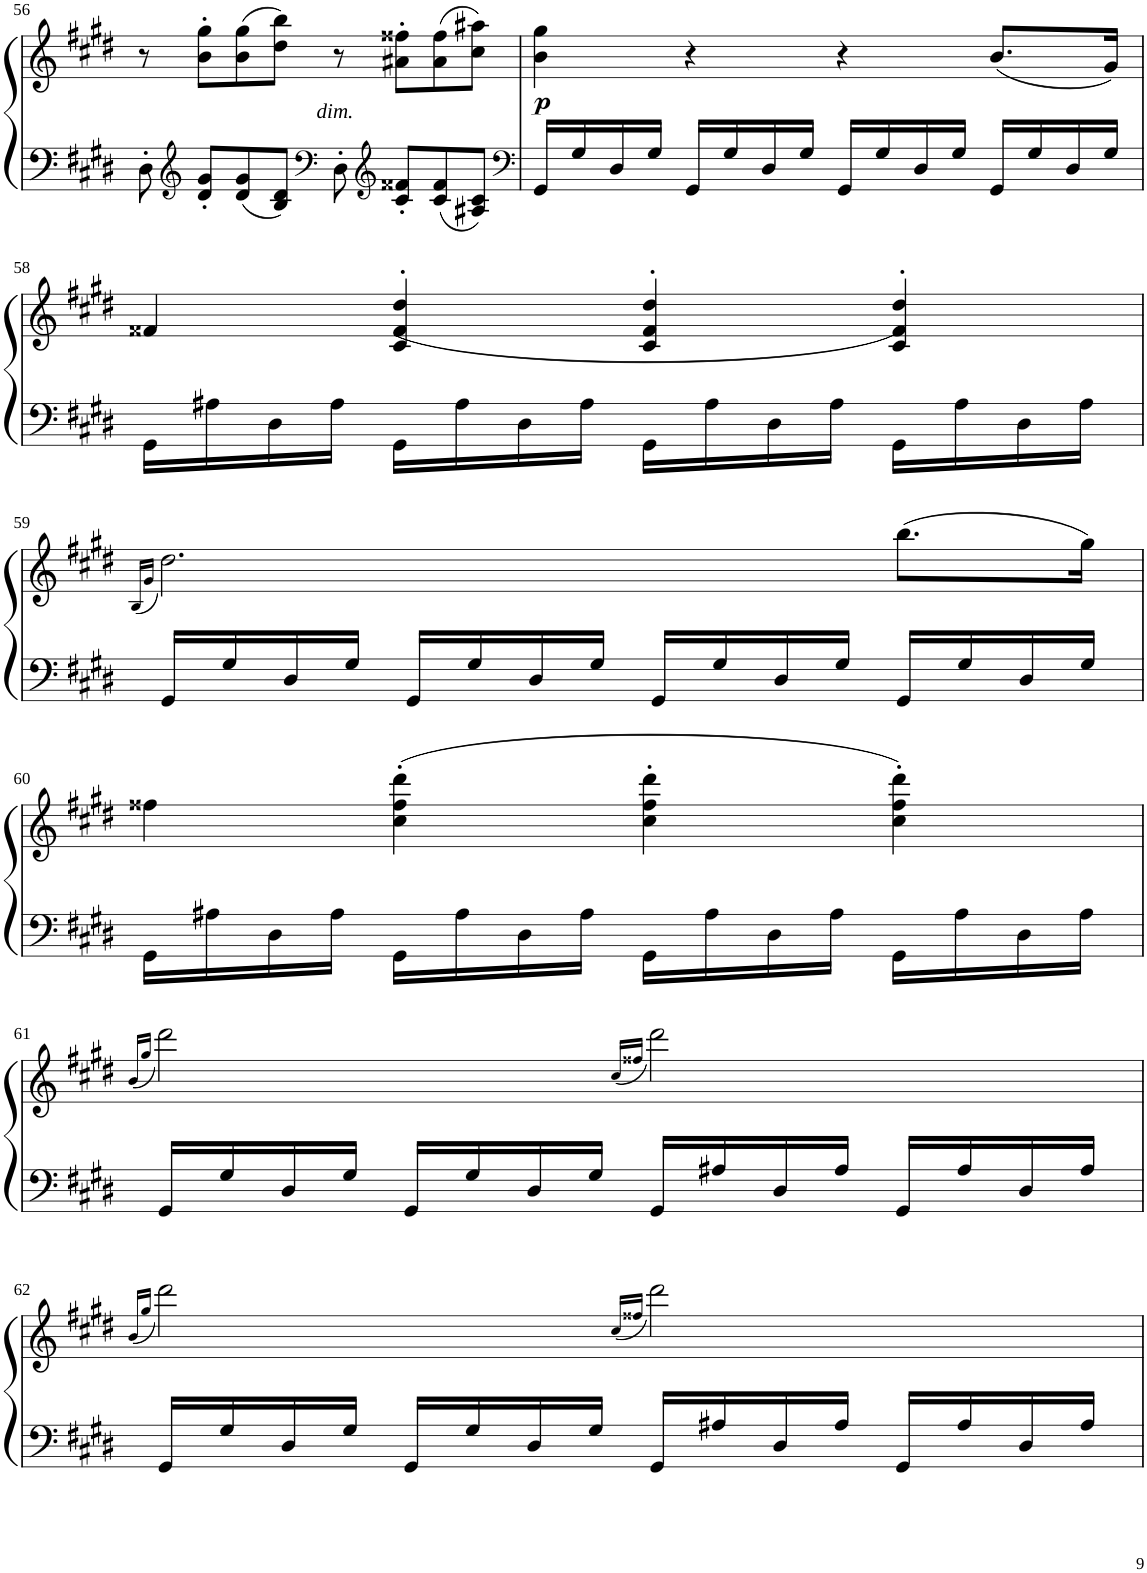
**kern	**kern	**dynam
*part1	*part1	*part1
*staff2	*staff1	*staff1/2
*I"Piano	*	*
*I'Pno	*	*
!!LO:PB:g=z
*clefF4	*clefG2	*
*k[f#c#g#d#]	*k[f#c#g#d#]	*
*M4/4	*M4/4	*
*met(c)	*met(c)	*
=56	=56	=56
8D#'\	8r	.
*clefG2	*	*
8d#/' 8g#/'L	8b\' 8gg#\'L	.
8d#/ 8g#/	(8b\ 8gg#\	.
8B/ 8d#/J	8dd#\ 8bb\J)	.
*clefF4	*	*
!	!	!LO:DY:b
8D#'\	8r	other-dynamics
*clefG2	*	*
8c#/' 8f##X/'L	8a#X\' 8ff##X\'L	.
8c#/ 8f##/	(8a#\ 8ff##\	.
8A#X/ 8c#/J	8cc#\ 8aa#X\J)	.
=57	=57	=57
*clefF4	*	*
!	!	!LO:DY:b
16GG#/LL	4b\ 4gg#\	p
16G#/	.	.
16D#/	.	.
16G#/JJ	.	.
16GG#/LL	4r	.
16G#/	.	.
16D#/	.	.
16G#/JJ	.	.
16GG#/LL	4r	.
16G#/	.	.
16D#/	.	.
16G#/JJ	.	.
16GG#/LL	(8.b/L	.
16G#/	.	.
16D#/	.	.
16G#/JJ	16g#/Jk)	.
!!LO:LB:g=z
=58	=58	=58
16GG#\LL	4f##X/	.
16A#X\	.	.
16D#\	.	.
16A#\JJ	.	.
16GG#\LL	(4c#/'> 4f##/'> 4dd#/'>	.
16A#\	.	.
16D#\	.	.
16A#\JJ	.	.
16GG#\LL	4c#/'> 4f##/'> 4dd#/'>	.
16A#\	.	.
16D#\	.	.
16A#\JJ	.	.
16GG#\LL	4c#/'> 4f##/'> 4dd#/'>)	.
16A#\	.	.
16D#\	.	.
16A#\JJ	.	.
!!LO:LB:g=z
=59	=59	=59
.	(16qB/LL	.
.	16qg#/JJ	.
16GG#/LL	2.dd#\)	.
16G#/	.	.
16D#/	.	.
16G#/JJ	.	.
16GG#/LL	.	.
16G#/	.	.
16D#/	.	.
16G#/JJ	.	.
16GG#/LL	.	.
16G#/	.	.
16D#/	.	.
16G#/JJ	.	.
16GG#/LL	(8.bb\L	.
16G#/	.	.
16D#/	.	.
16G#/JJ	16gg#\Jk)	.
!!LO:LB:g=z
=60	=60	=60
16GG#\LL	4ff##X\	.
16A#X\	.	.
16D#\	.	.
16A#\JJ	.	.
16GG#\LL	(4cc#\' 4ff##\' 4ddd#\'	.
16A#\	.	.
16D#\	.	.
16A#\JJ	.	.
16GG#\LL	4cc#\' 4ff##\' 4ddd#\'	.
16A#\	.	.
16D#\	.	.
16A#\JJ	.	.
16GG#\LL	4cc#\' 4ff##\' 4ddd#\')	.
16A#\	.	.
16D#\	.	.
16A#\JJ	.	.
!!LO:LB:g=z
=61	=61	=61
.	(16qb/LL	.
.	16qgg#/JJ	.
16GG#/LL	2ddd#\)	.
16G#/	.	.
16D#/	.	.
16G#/JJ	.	.
16GG#/LL	.	.
16G#/	.	.
16D#/	.	.
16G#/JJ	.	.
.	(16qcc#/LL	.
.	16qff##X/JJ	.
16GG#/LL	2ddd#\)	.
16A#X/	.	.
16D#/	.	.
16A#/JJ	.	.
16GG#/LL	.	.
16A#/	.	.
16D#/	.	.
16A#/JJ	.	.
!!LO:LB:g=z
=62	=62	=62
.	(16qb/LL	.
.	16qgg#/JJ	.
16GG#/LL	2ddd#\)	.
16G#/	.	.
16D#/	.	.
16G#/JJ	.	.
16GG#/LL	.	.
16G#/	.	.
16D#/	.	.
16G#/JJ	.	.
.	(16qcc#/LL	.
.	16qff##X/JJ	.
16GG#/LL	2ddd#\)	.
16A#X/	.	.
16D#/	.	.
16A#/JJ	.	.
16GG#/LL	.	.
16A#/	.	.
16D#/	.	.
16A#/JJ	.	.
=	=	=
*-	*-	*-
